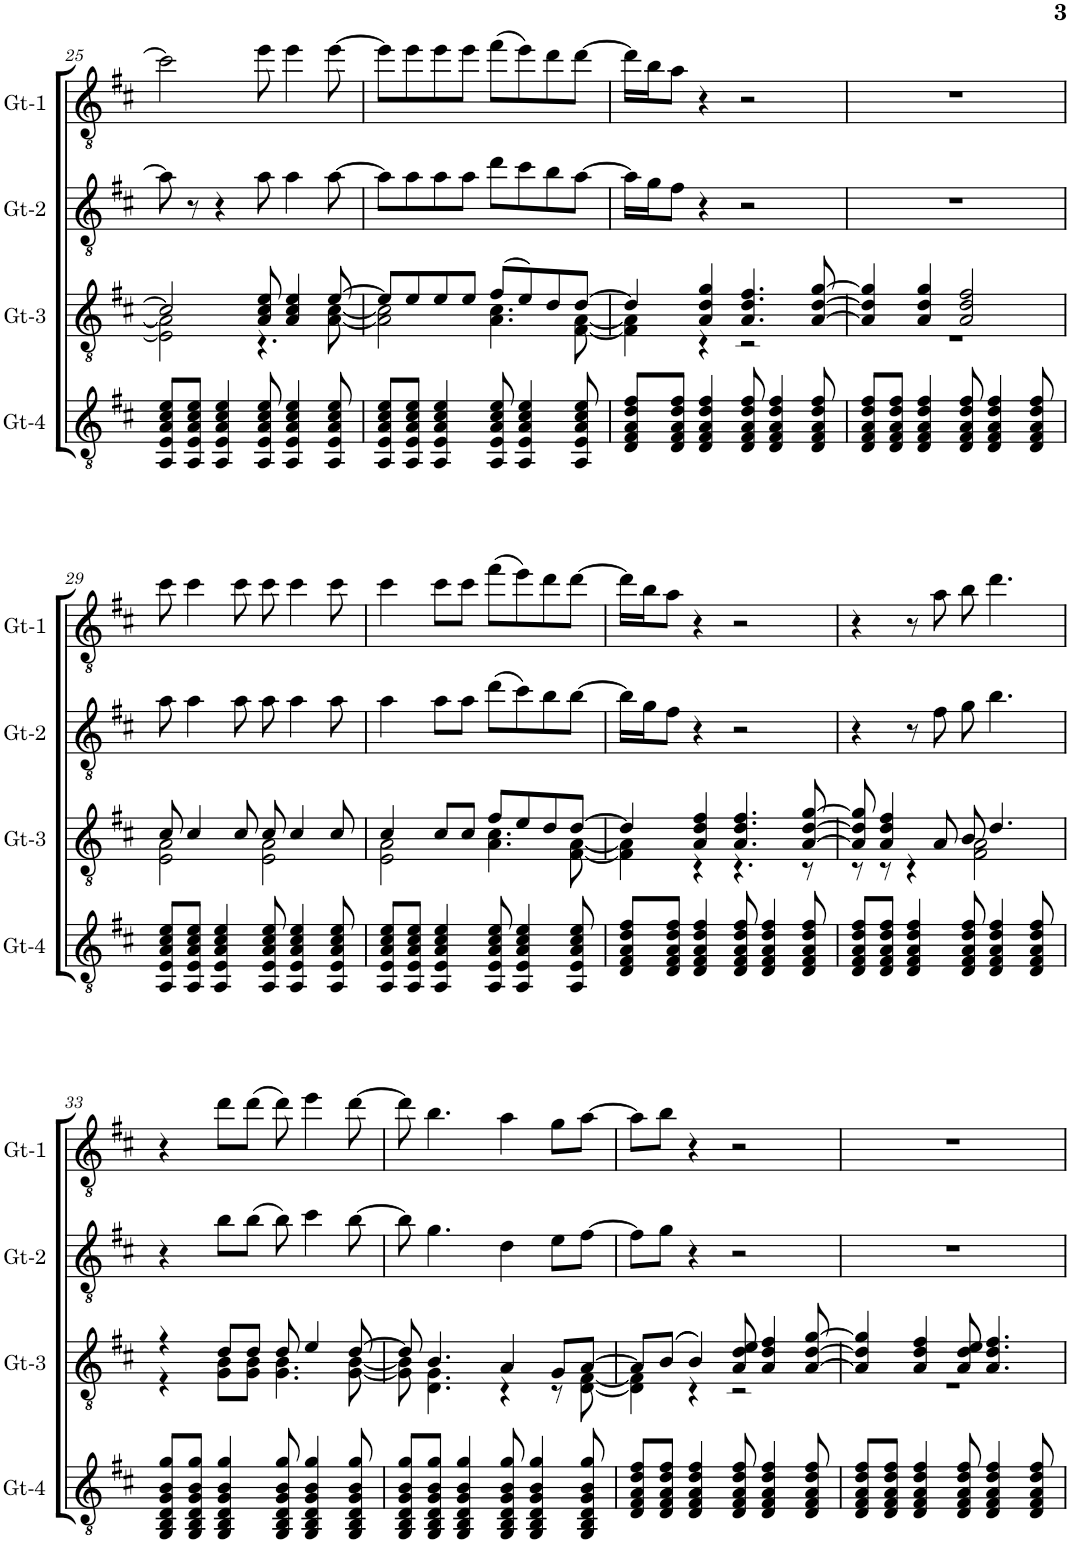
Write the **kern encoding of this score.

**kern	**kern	**kern	**kern
*part4	*part3	*part2	*part1
*staff4	*staff3	*staff2	*staff1
*I"Gt-4	*I"Gt-3	*I"Gt-2	*I"Gt-1
*I'Gt-4	*I'Gt-3	*I'Gt-2	*I'Gt-1
!!LO:PB:g=z
*clefGv2	*clefGv2	*clefGv2	*clefGv2
*k[f#c#]	*k[f#c#]	*k[f#c#]	*k[f#c#]
*M4/4	*M4/4	*M4/4	*M4/4
=25	=25	=25	=25
*	*^	*	*
8AA/ 8E/ 8A/ 8c#/ 8e/L	2c#/]	2E\] 2A\]	8a\]	2cc#\]
8AA/ 8E/ 8A/ 8c#/ 8e/J	.	.	8r	.
4AA/ 4E/ 4A/ 4c#/ 4e/	.	.	4r	.
8AA/ 8E/ 8A/ 8c#/ 8e/	8A/ 8c#/ 8e/	4.r	8a\	8ee\
4AA/ 4E/ 4A/ 4c#/ 4e/	4A/ 4c#/ 4e/	.	4a\	4ee\
8AA/ 8E/ 8A/ 8c#/ 8e/	[8e/	[8A\ [8c#\	[8a\	[8ee\
=26	=26	=26	=26	=26
8AA/ 8E/ 8A/ 8c#/ 8e/L	8e/L]	2A\] 2c#\]	8a\L]	8ee\L]
8AA/ 8E/ 8A/ 8c#/ 8e/J	8e/	.	8a\	8ee\
4AA/ 4E/ 4A/ 4c#/ 4e/	8e/	.	8a\	8ee\
.	8e/J	.	8a\J	8ee\J
8AA/ 8E/ 8A/ 8c#/ 8e/	(8f#/L	4.A\ 4.c#\	8dd\L	(8ff#\L
4AA/ 4E/ 4A/ 4c#/ 4e/	8e/)	.	8cc#\	8ee\)
.	8d/	.	8b\	8dd\
8AA/ 8E/ 8A/ 8c#/ 8e/	[8d/J	[8F#\ [8A\	[8a\J	[8dd\J
=27	=27	=27	=27	=27
8D/ 8F#/ 8A/ 8d/ 8f#/L	4d/]	4F#\] 4A\]	16a\LL]	16dd\LL]
.	.	.	16g\J	16b\J
8D/ 8F#/ 8A/ 8d/ 8f#/J	.	.	8f#\J	8a\J
4D/ 4F#/ 4A/ 4d/ 4f#/	4A/ 4d/ 4g/	4r	4r	4r
8D/ 8F#/ 8A/ 8d/ 8f#/	4.A/ 4.d/ 4.f#/	2r	2r	2r
4D/ 4F#/ 4A/ 4d/ 4f#/	.	.	.	.
8D/ 8F#/ 8A/ 8d/ 8f#/	[8A/ [8d/ [8g/	.	.	.
=28	=28	=28	=28	=28
8D/ 8F#/ 8A/ 8d/ 8f#/L	4A/] 4d/] 4g/]	1r	1r	1r
8D/ 8F#/ 8A/ 8d/ 8f#/J	.	.	.	.
4D/ 4F#/ 4A/ 4d/ 4f#/	4A/ 4d/ 4g/	.	.	.
8D/ 8F#/ 8A/ 8d/ 8f#/	2A/ 2d/ 2f#/	.	.	.
4D/ 4F#/ 4A/ 4d/ 4f#/	.	.	.	.
8D/ 8F#/ 8A/ 8d/ 8f#/	.	.	.	.
!!LO:LB:g=z
=29	=29	=29	=29	=29
8AA/ 8E/ 8A/ 8c#/ 8e/L	8c#/	2E\ 2A\	8a\	8cc#\
8AA/ 8E/ 8A/ 8c#/ 8e/J	4c#/	.	4a\	4cc#\
4AA/ 4E/ 4A/ 4c#/ 4e/	.	.	.	.
.	8c#/	.	8a\	8cc#\
8AA/ 8E/ 8A/ 8c#/ 8e/	8c#/	2E\ 2A\	8a\	8cc#\
4AA/ 4E/ 4A/ 4c#/ 4e/	4c#/	.	4a\	4cc#\
8AA/ 8E/ 8A/ 8c#/ 8e/	8c#/	.	8a\	8cc#\
=30	=30	=30	=30	=30
8AA/ 8E/ 8A/ 8c#/ 8e/L	4c#/	2E\ 2A\	4a\	4cc#\
8AA/ 8E/ 8A/ 8c#/ 8e/J	.	.	.	.
4AA/ 4E/ 4A/ 4c#/ 4e/	8c#/L	.	8a\L	8cc#\L
.	8c#/J	.	8a\J	8cc#\J
8AA/ 8E/ 8A/ 8c#/ 8e/	8f#/L	4.A\ 4.c#\	(8dd\L	(8ff#\L
4AA/ 4E/ 4A/ 4c#/ 4e/	8e/	.	8cc#\)	8ee\)
.	8d/	.	8b\	8dd\
8AA/ 8E/ 8A/ 8c#/ 8e/	[8d/J	[8F#\ [8A\	[8b\J	[8dd\J
=31	=31	=31	=31	=31
8D/ 8F#/ 8A/ 8d/ 8f#/L	4d/]	4F#\] 4A\]	16b\LL]	16dd\LL]
.	.	.	16g\J	16b\J
8D/ 8F#/ 8A/ 8d/ 8f#/J	.	.	8f#\J	8a\J
4D/ 4F#/ 4A/ 4d/ 4f#/	4A/ 4d/ 4f#/	4r	4r	4r
8D/ 8F#/ 8A/ 8d/ 8f#/	4.A/ 4.d/ 4.f#/	4.r	2r	2r
4D/ 4F#/ 4A/ 4d/ 4f#/	.	.	.	.
8D/ 8F#/ 8A/ 8d/ 8f#/	[8A/ [8d/ [8g/	8r	.	.
=32	=32	=32	=32	=32
8D/ 8F#/ 8A/ 8d/ 8f#/L	8A/] 8d/] 8g/]	8r	4r	4r
8D/ 8F#/ 8A/ 8d/ 8f#/J	4A/ 4d/ 4f#/	8r	.	.
4D/ 4F#/ 4A/ 4d/ 4f#/	.	4r	8r	8r
.	8A/	.	8f#\	8a\
8D/ 8F#/ 8A/ 8d/ 8f#/	8B/	2F#\ 2A\	8g\	8b\
4D/ 4F#/ 4A/ 4d/ 4f#/	4.d/	.	4.b\	4.dd\
8D/ 8F#/ 8A/ 8d/ 8f#/	.	.	.	.
!!LO:LB:g=z
=33	=33	=33	=33	=33
8GG/ 8BB/ 8D/ 8G/ 8B/ 8g/L	4r	4r	4r	4r
8GG/ 8BB/ 8D/ 8G/ 8B/ 8g/J	.	.	.	.
4GG/ 4BB/ 4D/ 4G/ 4B/ 4g/	8d/L	8G\ 8B\L	8b\L	8dd\L
.	8d/J	8G\ 8B\J	(8b\J	(8dd\J
8GG/ 8BB/ 8D/ 8G/ 8B/ 8g/	8d/	4.G\ 4.B\	8b\)	8dd\)
4GG/ 4BB/ 4D/ 4G/ 4B/ 4g/	4e/	.	4cc#\	4ee\
8GG/ 8BB/ 8D/ 8G/ 8B/ 8g/	[8d/	[8G\ [8B\	[8b\	[8dd\
=34	=34	=34	=34	=34
8GG/ 8BB/ 8D/ 8G/ 8B/ 8g/L	8d/]	8G\] 8B\]	8b\]	8dd\]
8GG/ 8BB/ 8D/ 8G/ 8B/ 8g/J	4.B/	4.D\ 4.G\	4.g\	4.b\
4GG/ 4BB/ 4D/ 4G/ 4B/ 4g/	.	.	.	.
8GG/ 8BB/ 8D/ 8G/ 8B/ 8g/	4A/	4r	4d\	4a\
4GG/ 4BB/ 4D/ 4G/ 4B/ 4g/	.	.	.	.
.	8G/L	8r	8e\L	8g\L
8GG/ 8BB/ 8D/ 8G/ 8B/ 8g/	[8A/J	[8D\ [8F#\	[8f#\J	[8a\J
=35	=35	=35	=35	=35
8D/ 8F#/ 8A/ 8d/ 8f#/L	8A/L]	4D\] 4F#\]	8f#\L]	8a\L]
8D/ 8F#/ 8A/ 8d/ 8f#/J	((8B/J	.	8g\J	8b\J
4D/ 4F#/ 4A/ 4d/ 4f#/	4B/))	4r	4r	4r
8D/ 8F#/ 8A/ 8d/ 8f#/	8A/ 8d/ 8e/	2r	2r	2r
4D/ 4F#/ 4A/ 4d/ 4f#/	4A/ 4d/ 4f#/	.	.	.
8D/ 8F#/ 8A/ 8d/ 8f#/	[8A/ [8d/ [8g/	.	.	.
=36	=36	=36	=36	=36
8D/ 8F#/ 8A/ 8d/ 8f#/L	4A/] 4d/] 4g/]	1r	1r	1r
8D/ 8F#/ 8A/ 8d/ 8f#/J	.	.	.	.
4D/ 4F#/ 4A/ 4d/ 4f#/	4A/ 4d/ 4f#/	.	.	.
8D/ 8F#/ 8A/ 8d/ 8f#/	8A/ 8d/ 8e/	.	.	.
4D/ 4F#/ 4A/ 4d/ 4f#/	4.A/ 4.d/ 4.f#/	.	.	.
8D/ 8F#/ 8A/ 8d/ 8f#/	.	.	.	.
*	*v	*v	*	*
=	=	=	=
*-	*-	*-	*-
